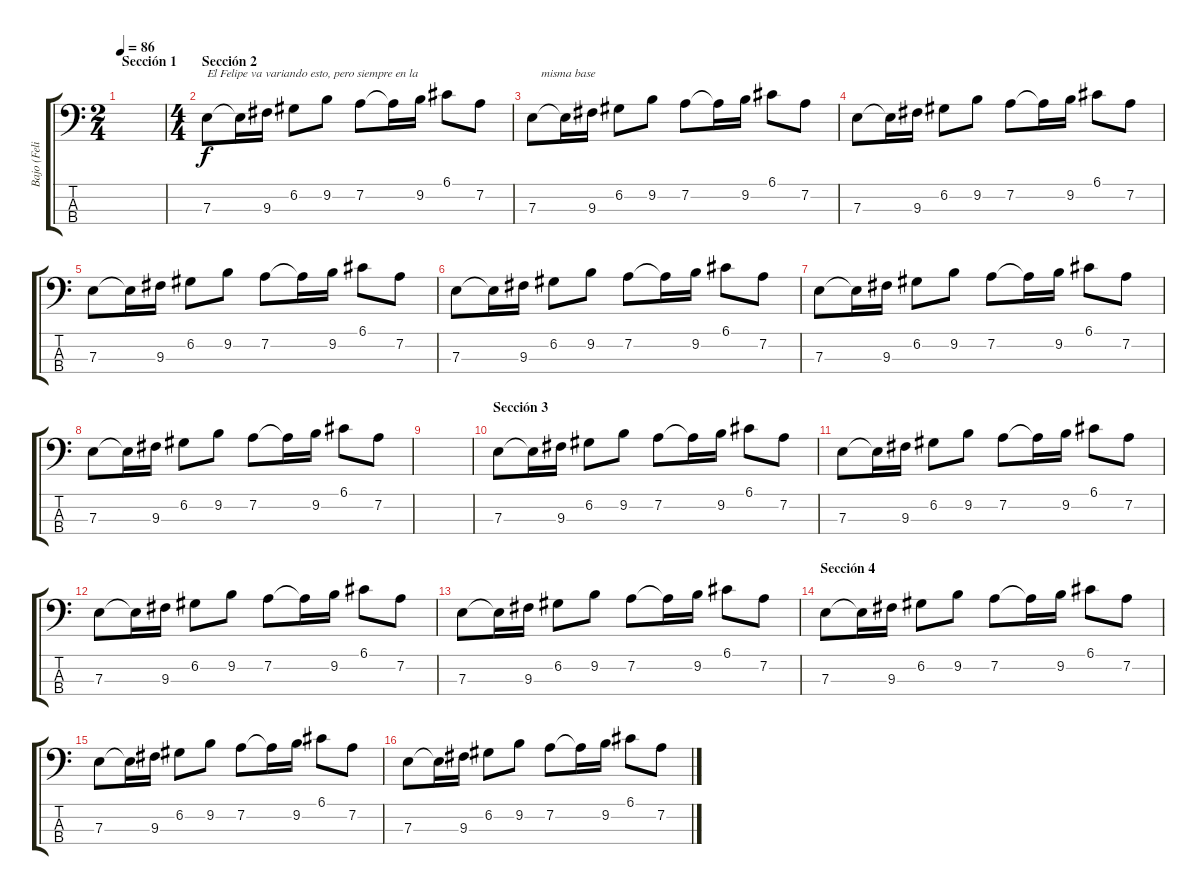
\track ("Bajo (Felipe)" "Bajo (Feli") {instrument electricbassfinger}
\staff {score tabs}
\tuning (G2 D2 A1 E1) {hide}
\ts (2 4)
\section ("" "Sección 1")
\tempo 86
\clef f4
\ks c
|
\ts (4 4)
\section ("" "Sección 2")
7.3.8{txt "El Felipe va variando esto, pero siempre en la "} 7.3{t}.16 9.3.16 6.2.8 9.2.8 7.2.8 7.2{t}.16 9.2.16 6.1.8 7.2.8 |
7.3.8{txt "   misma base"} 7.3{t}.16 9.3.16 6.2.8 9.2.8 7.2.8 7.2{t}.16 9.2.16 6.1.8 7.2.8 |
7.3.8 7.3{t}.16 9.3.16 6.2.8 9.2.8 7.2.8 7.2{t}.16 9.2.16 6.1.8 7.2.8 |
7.3.8 7.3{t}.16 9.3.16 6.2.8 9.2.8 7.2.8 7.2{t}.16 9.2.16 6.1.8 7.2.8 |
7.3.8 7.3{t}.16 9.3.16 6.2.8 9.2.8 7.2.8 7.2{t}.16 9.2.16 6.1.8 7.2.8 |
7.3.8 7.3{t}.16 9.3.16 6.2.8 9.2.8 7.2.8 7.2{t}.16 9.2.16 6.1.8 7.2.8 |
7.3.8 7.3{t}.16 9.3.16 6.2.8 9.2.8 7.2.8 7.2{t}.16 9.2.16 6.1.8 7.2.8 |
|
\section ("" "Sección 3")
7.3.8 7.3{t}.16 9.3.16 6.2.8 9.2.8 7.2.8 7.2{t}.16 9.2.16 6.1.8 7.2.8 |
7.3.8 7.3{t}.16 9.3.16 6.2.8 9.2.8 7.2.8 7.2{t}.16 9.2.16 6.1.8 7.2.8 |
7.3.8 7.3{t}.16 9.3.16 6.2.8 9.2.8 7.2.8 7.2{t}.16 9.2.16 6.1.8 7.2.8 |
7.3.8 7.3{t}.16 9.3.16 6.2.8 9.2.8 7.2.8 7.2{t}.16 9.2.16 6.1.8 7.2.8 |
\section ("" "Sección 4")
7.3.8 7.3{t}.16 9.3.16 6.2.8 9.2.8 7.2.8 7.2{t}.16 9.2.16 6.1.8 7.2.8 |
7.3.8 7.3{t}.16 9.3.16 6.2.8 9.2.8 7.2.8 7.2{t}.16 9.2.16 6.1.8 7.2.8 |
7.3.8 7.3{t}.16 9.3.16 6.2.8 9.2.8 7.2.8 7.2{t}.16 9.2.16 6.1.8 7.2.8
